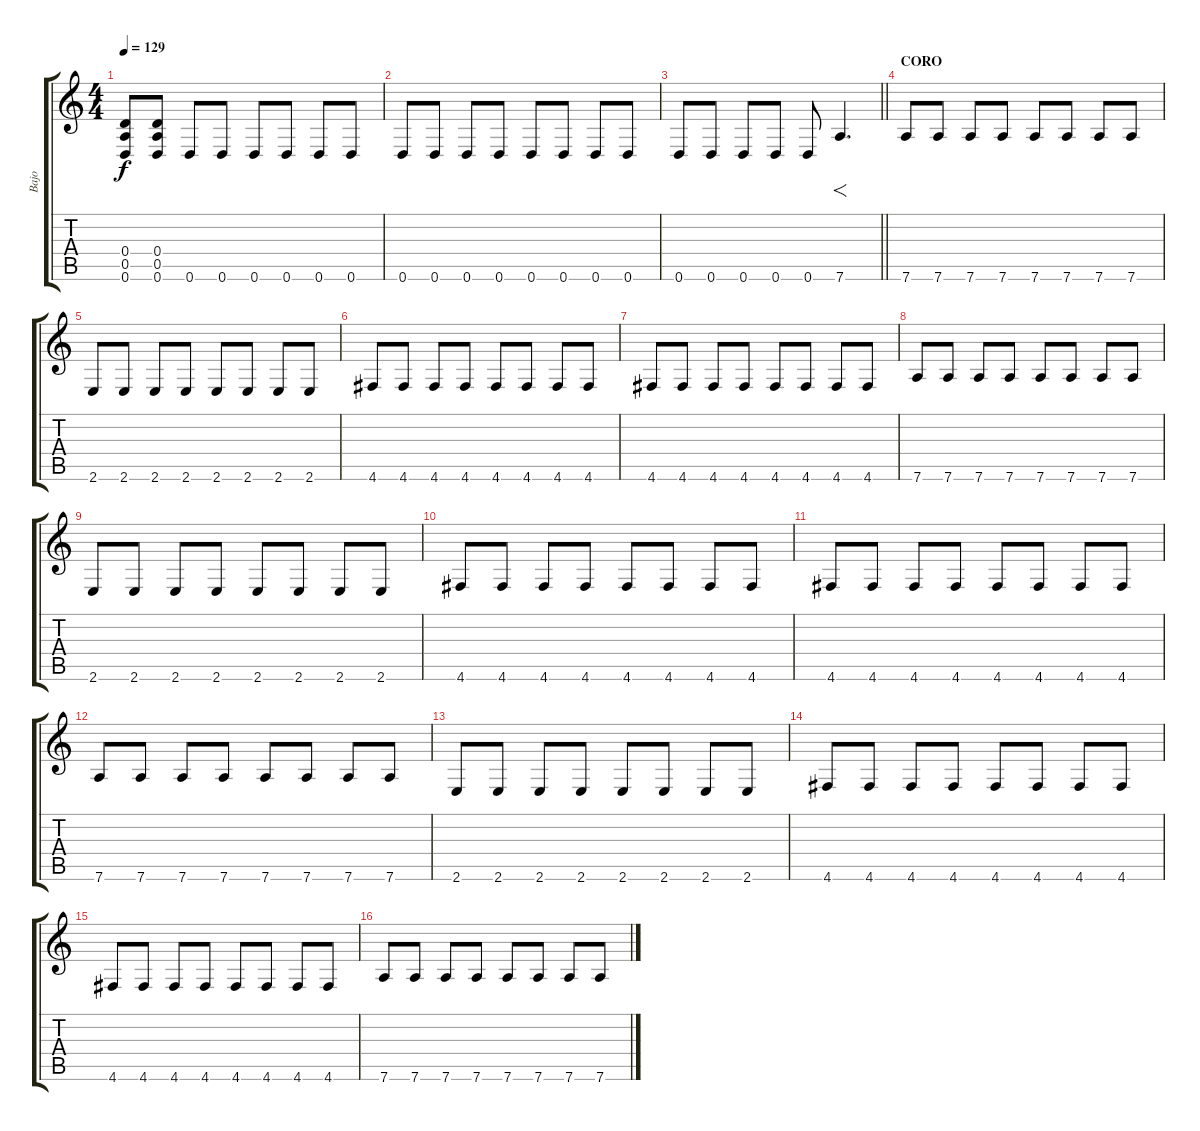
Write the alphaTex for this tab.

\track ("Bajo" "Bajo") {instrument electricbasspick}
\staff {score tabs}
\tuning (E4 B3 G3 D3 A2 D2) {hide}
\ts (4 4)
\tempo 129
\clef g2
\ks c
(0.4 0.5 0.6).8{dy f} (0.4 0.5 0.6).8 0.6.8 0.6.8 0.6.8 0.6.8 0.6.8 0.6.8 |
0.6.8 0.6.8 0.6.8 0.6.8 0.6.8 0.6.8 0.6.8 0.6.8 |
\barLineRight lightlight
0.6.8 0.6.8 0.6.8 0.6.8 0.6.8 7.6.4{f d} |
\section ("" "CORO")
7.6.8 7.6.8 7.6.8 7.6.8 7.6.8 7.6.8 7.6.8 7.6.8 |
2.6.8 2.6.8 2.6.8 2.6.8 2.6.8 2.6.8 2.6.8 2.6.8 |
4.6.8 4.6.8 4.6.8 4.6.8 4.6.8 4.6.8 4.6.8 4.6.8 |
4.6.8 4.6.8 4.6.8 4.6.8 4.6.8 4.6.8 4.6.8 4.6.8 |
7.6.8 7.6.8 7.6.8 7.6.8 7.6.8 7.6.8 7.6.8 7.6.8 |
2.6.8 2.6.8 2.6.8 2.6.8 2.6.8 2.6.8 2.6.8 2.6.8 |
4.6.8 4.6.8 4.6.8 4.6.8 4.6.8 4.6.8 4.6.8 4.6.8 |
4.6.8 4.6.8 4.6.8 4.6.8 4.6.8 4.6.8 4.6.8 4.6.8 |
7.6.8 7.6.8 7.6.8 7.6.8 7.6.8 7.6.8 7.6.8 7.6.8 |
2.6.8 2.6.8 2.6.8 2.6.8 2.6.8 2.6.8 2.6.8 2.6.8 |
4.6.8 4.6.8 4.6.8 4.6.8 4.6.8 4.6.8 4.6.8 4.6.8 |
4.6.8 4.6.8 4.6.8 4.6.8 4.6.8 4.6.8 4.6.8 4.6.8 |
7.6.8 7.6.8 7.6.8 7.6.8 7.6.8 7.6.8 7.6.8 7.6.8
